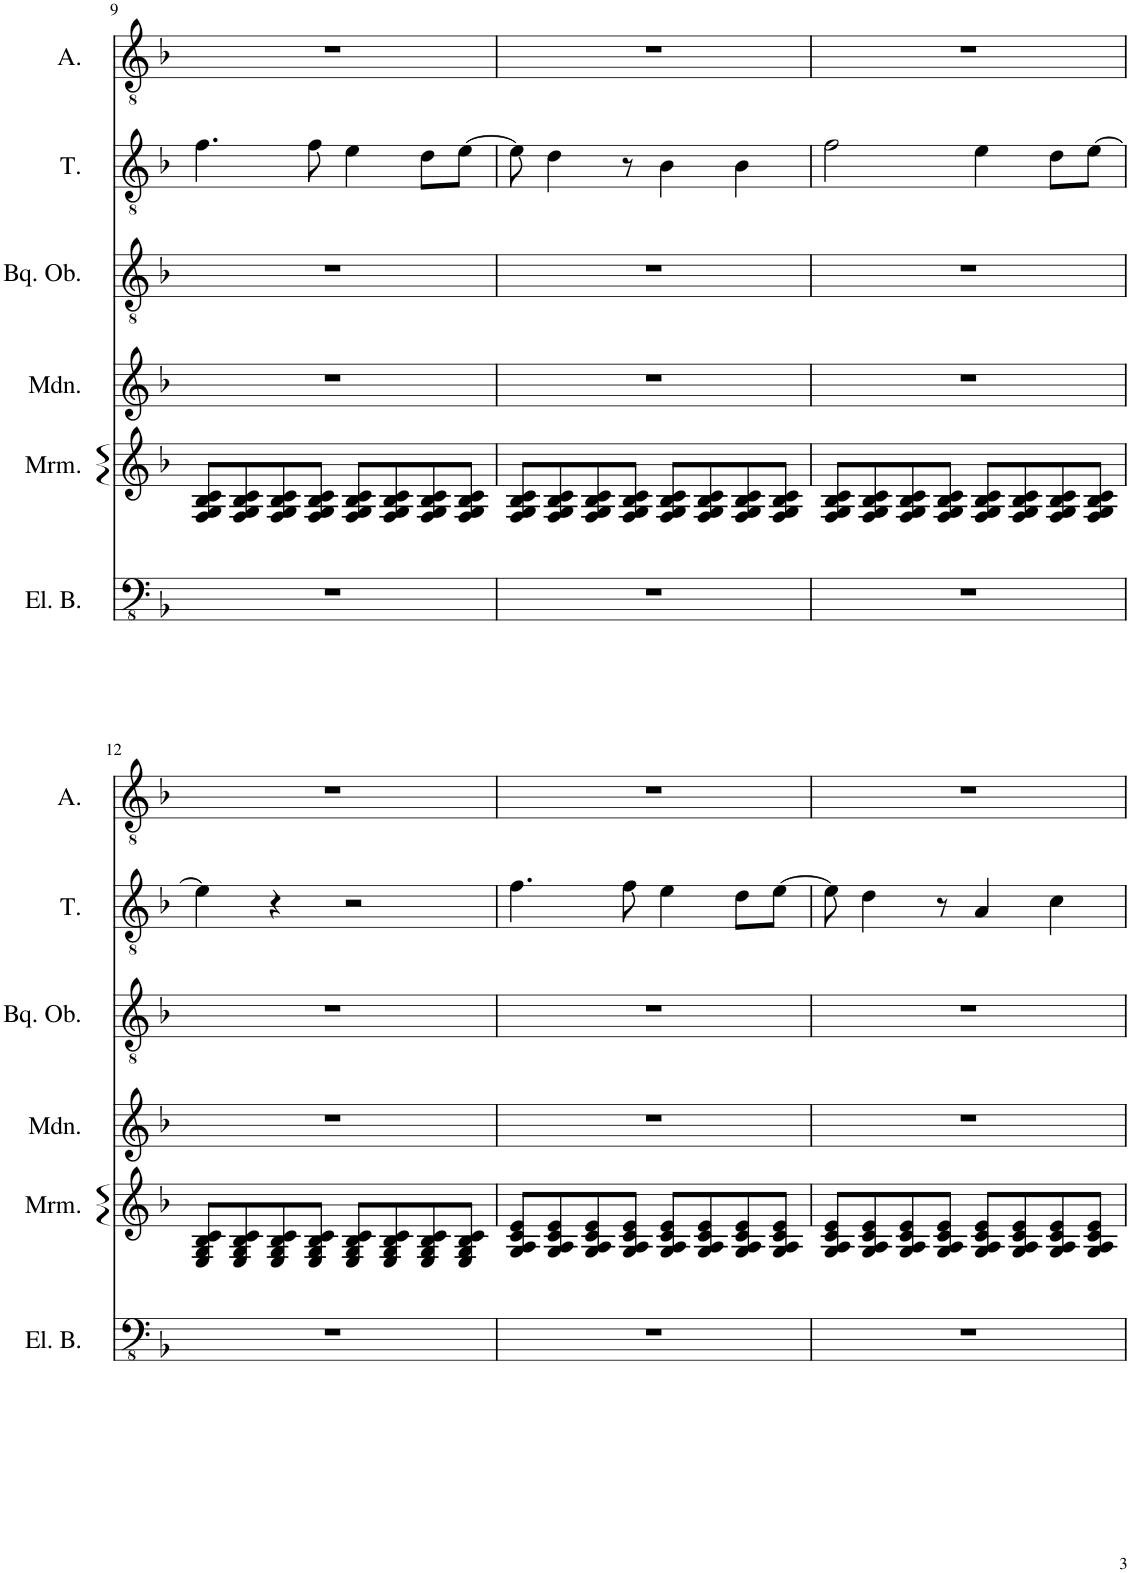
**kern	**kern	**kern	**kern	**kern	**kern
*part6	*part5	*part4	*part3	*part2	*part1
*staff6	*staff5	*staff4	*staff3	*staff2	*staff1
*I"Electric Bass	*I"Marimba	*I"Mandolin	*I"Baroque Oboe	*I"Tenor	*I"Alto
*I'El. B.	*I'Mrm.	*I'Mdn.	*I'Bq. Ob.	*I'T.	*I'A.
!!LO:PB:g=z
*clefFv4	*clefG2	*clefG2	*clefGv2	*clefGv2	*clefGv2
*	*	*	*Trd4c7	*	*
*k[b-]	*k[b-]	*k[b-]	*k[b-]	*k[b-]	*k[b-]
*M4/4	*M4/4	*M4/4	*M4/4	*M4/4	*M4/4
=9	=9	=9	=9	=9	=9
1r	8F/ 8G/ 8B-/ 8c/L	1r	1r	4.f\	1r
.	8F/ 8G/ 8B-/ 8c/	.	.	.	.
.	8F/ 8G/ 8B-/ 8c/	.	.	.	.
.	8F/ 8G/ 8B-/ 8c/J	.	.	8f\	.
.	8F/ 8G/ 8B-/ 8c/L	.	.	4e\	.
.	8F/ 8G/ 8B-/ 8c/	.	.	.	.
.	8F/ 8G/ 8B-/ 8c/	.	.	8d\L	.
.	8F/ 8G/ 8B-/ 8c/J	.	.	[8e\J	.
=10	=10	=10	=10	=10	=10
1r	8F/ 8G/ 8B-/ 8c/L	1r	1r	8e\]	1r
.	8F/ 8G/ 8B-/ 8c/	.	.	4d\	.
.	8F/ 8G/ 8B-/ 8c/	.	.	.	.
.	8F/ 8G/ 8B-/ 8c/J	.	.	8r	.
.	8F/ 8G/ 8B-/ 8c/L	.	.	4B-\	.
.	8F/ 8G/ 8B-/ 8c/	.	.	.	.
.	8F/ 8G/ 8B-/ 8c/	.	.	4B-\	.
.	8F/ 8G/ 8B-/ 8c/J	.	.	.	.
=11	=11	=11	=11	=11	=11
1r	8F/ 8G/ 8B-/ 8c/L	1r	1r	2f\	1r
.	8F/ 8G/ 8B-/ 8c/	.	.	.	.
.	8F/ 8G/ 8B-/ 8c/	.	.	.	.
.	8F/ 8G/ 8B-/ 8c/J	.	.	.	.
.	8F/ 8G/ 8B-/ 8c/L	.	.	4e\	.
.	8F/ 8G/ 8B-/ 8c/	.	.	.	.
.	8F/ 8G/ 8B-/ 8c/	.	.	8d\L	.
.	8F/ 8G/ 8B-/ 8c/J	.	.	[8e\J	.
!!LO:LB:g=z
=12	=12	=12	=12	=12	=12
1r	8E/ 8G/ 8B-/ 8c/L	1r	1r	4e\]	1r
.	8E/ 8G/ 8B-/ 8c/	.	.	.	.
.	8E/ 8G/ 8B-/ 8c/	.	.	4r	.
.	8E/ 8G/ 8B-/ 8c/J	.	.	.	.
.	8E/ 8G/ 8B-/ 8c/L	.	.	2r	.
.	8E/ 8G/ 8B-/ 8c/	.	.	.	.
.	8E/ 8G/ 8B-/ 8c/	.	.	.	.
.	8E/ 8G/ 8B-/ 8c/J	.	.	.	.
=13	=13	=13	=13	=13	=13
1r	8G/ 8A/ 8c/ 8e/L	1r	1r	4.f\	1r
.	8G/ 8A/ 8c/ 8e/	.	.	.	.
.	8G/ 8A/ 8c/ 8e/	.	.	.	.
.	8G/ 8A/ 8c/ 8e/J	.	.	8f\	.
.	8G/ 8A/ 8c/ 8e/L	.	.	4e\	.
.	8G/ 8A/ 8c/ 8e/	.	.	.	.
.	8G/ 8A/ 8c/ 8e/	.	.	8d\L	.
.	8G/ 8A/ 8c/ 8e/J	.	.	[8e\J	.
=14	=14	=14	=14	=14	=14
1r	8G/ 8A/ 8c/ 8e/L	1r	1r	8e\]	1r
.	8G/ 8A/ 8c/ 8e/	.	.	4d\	.
.	8G/ 8A/ 8c/ 8e/	.	.	.	.
.	8G/ 8A/ 8c/ 8e/J	.	.	8r	.
.	8G/ 8A/ 8c/ 8e/L	.	.	4A/	.
.	8G/ 8A/ 8c/ 8e/	.	.	.	.
.	8G/ 8A/ 8c/ 8e/	.	.	4c\	.
.	8G/ 8A/ 8c/ 8e/J	.	.	.	.
=	=	=	=	=	=
*-	*-	*-	*-	*-	*-
